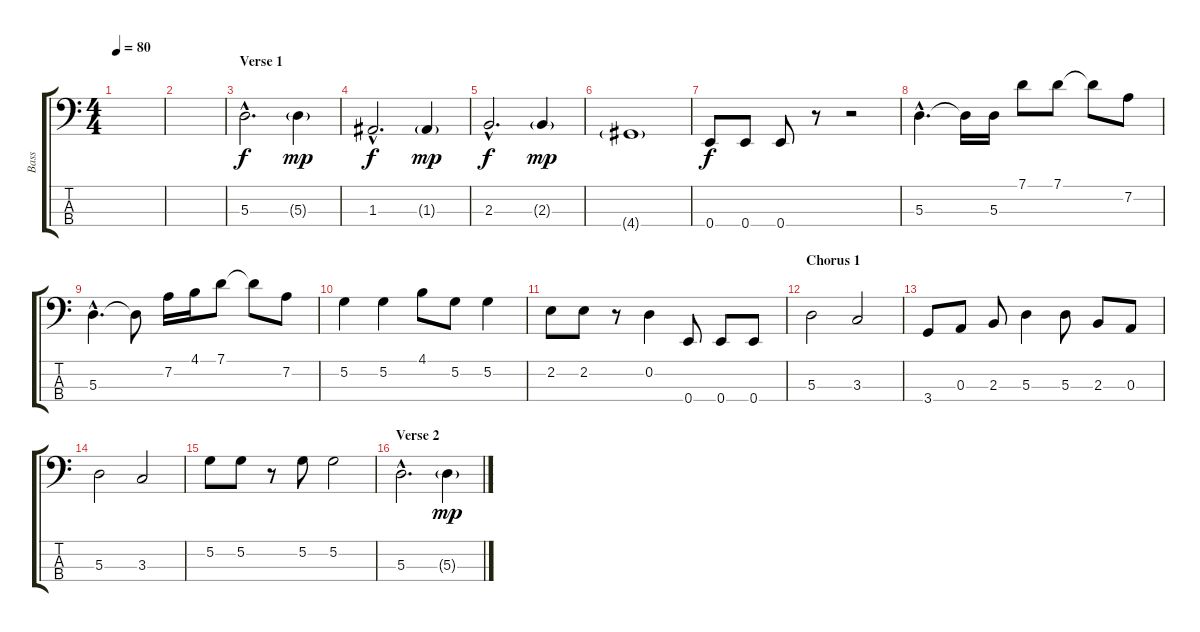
\track ("Bass" "Bass") {instrument electricbassfinger}
\staff {score tabs}
\tuning (G2 D2 A1 E1) {hide}
\ts (4 4)
\tempo 80
\clef f4
\ks c
|
|
\section ("" "Verse 1")
5.3{hac}.2{d} 5.3{g}.4{dy mp} |
1.3{hac}.2{d dy f} 1.3{g}.4{dy mp} |
2.3{hac}.2{d dy f} 2.3{g}.4{dy mp} |
4.4{g}.1 |
0.4.8{dy f} 0.4.8 0.4.8 r.8 r.2 |
5.3{hac}.4{d} 5.3{t}.16 5.3.16 7.1.8 7.1.8 7.1{t}.8 7.2.8 |
5.3{hac}.4{d} 5.3{t}.8 7.2.16 4.1.16 7.1.8 7.1{t}.8 7.2.8 |
5.2.4 5.2.4 4.1.8 5.2.8 5.2.4 |
2.2.8 2.2.8 r.8 0.2.4 0.4.8 0.4.8 0.4.8 |
\section ("" "Chorus 1")
5.3.2 3.3.2 |
3.4.8 0.3.8 2.3.8 5.3.4 5.3.8 2.3.8 0.3.8 |
5.3.2 3.3.2 |
5.2.8 5.2.8 r.8 5.2.8 5.2.2 |
\section ("" "Verse 2")
5.3{hac}.2{d} 5.3{g}.4{dy mp}
